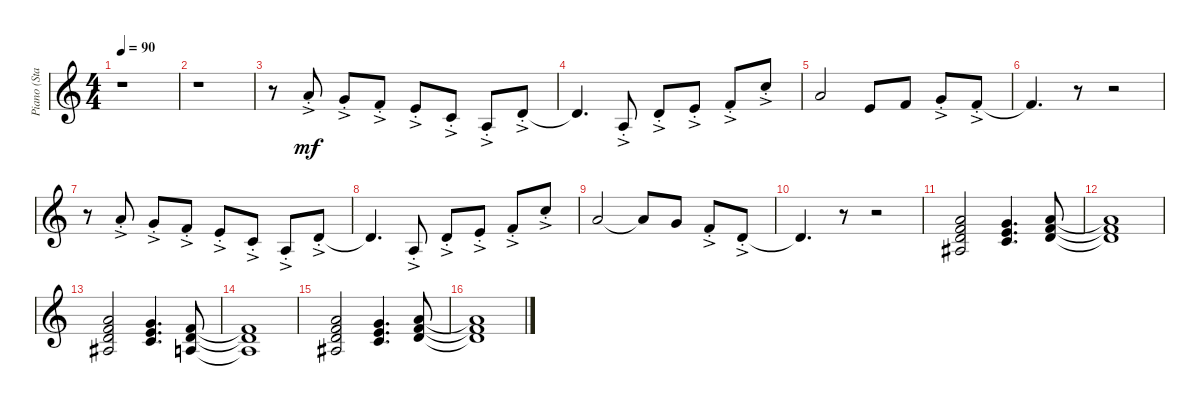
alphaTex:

\track ("Piano (Staff 1)" "Piano (Sta") {instrument acousticgrandpiano}
\staff {score}
\tuning (E4 B3 G3 D3 A2 E2 B1) {hide}
\ts (4 4)
\tempo 90
\clef g2
\ks c
r.1{dy mf instrument acousticgrandpiano} |
r.1 |
r.8 5.1{ac st}.8 3.1{ac st}.8 1.1{ac st}.8 0.1{ac st}.8 1.2{ac st}.8 2.3{ac st}.8 3.2{ac st}.8 |
3.2{t}.4{d} 2.3{ac st}.8 3.2{ac st}.8 0.1{ac st}.8 1.1{ac st}.8 8.1{ac st}.8 |
5.1.2 0.1.8 1.1.8 3.1{ac st}.8 1.1{ac st}.8 |
1.1{t}.4{d} r.8 r.2 |
r.8 5.1{ac st}.8 3.1{ac st}.8 1.1{ac st}.8 0.1{ac st}.8 1.2{ac st}.8 2.3{ac st}.8 3.2{ac st}.8 |
3.2{t}.4{d} 2.3{ac st}.8 3.2{ac st}.8 0.1{ac st}.8 1.1{ac st}.8 8.1{ac st}.8 |
5.1.2 5.1{t}.8 3.1.8 1.1{ac st}.8 3.2{ac st}.8 |
3.2{t}.4{d} r.8 r.2 |
(1.1 3.2 3.3 19.4).2 (0.1 1.2 12.3).4{d} (1.1 3.2 14.3).8 |
(1.1{t} 3.2{t} 14.3{t}).1 |
(1.1 3.2 3.3 19.4).2 (0.1 1.2 12.3).4{d} (1.1 3.2 2.3).8 |
(1.1{t} 3.2{t} 2.3{t}).1 |
(1.1 3.2 3.3 19.4).2 (0.1 1.2 12.3).4{d} (1.1 3.2 14.3).8 |
(1.1{t} 3.2{t} 14.3{t}).1
